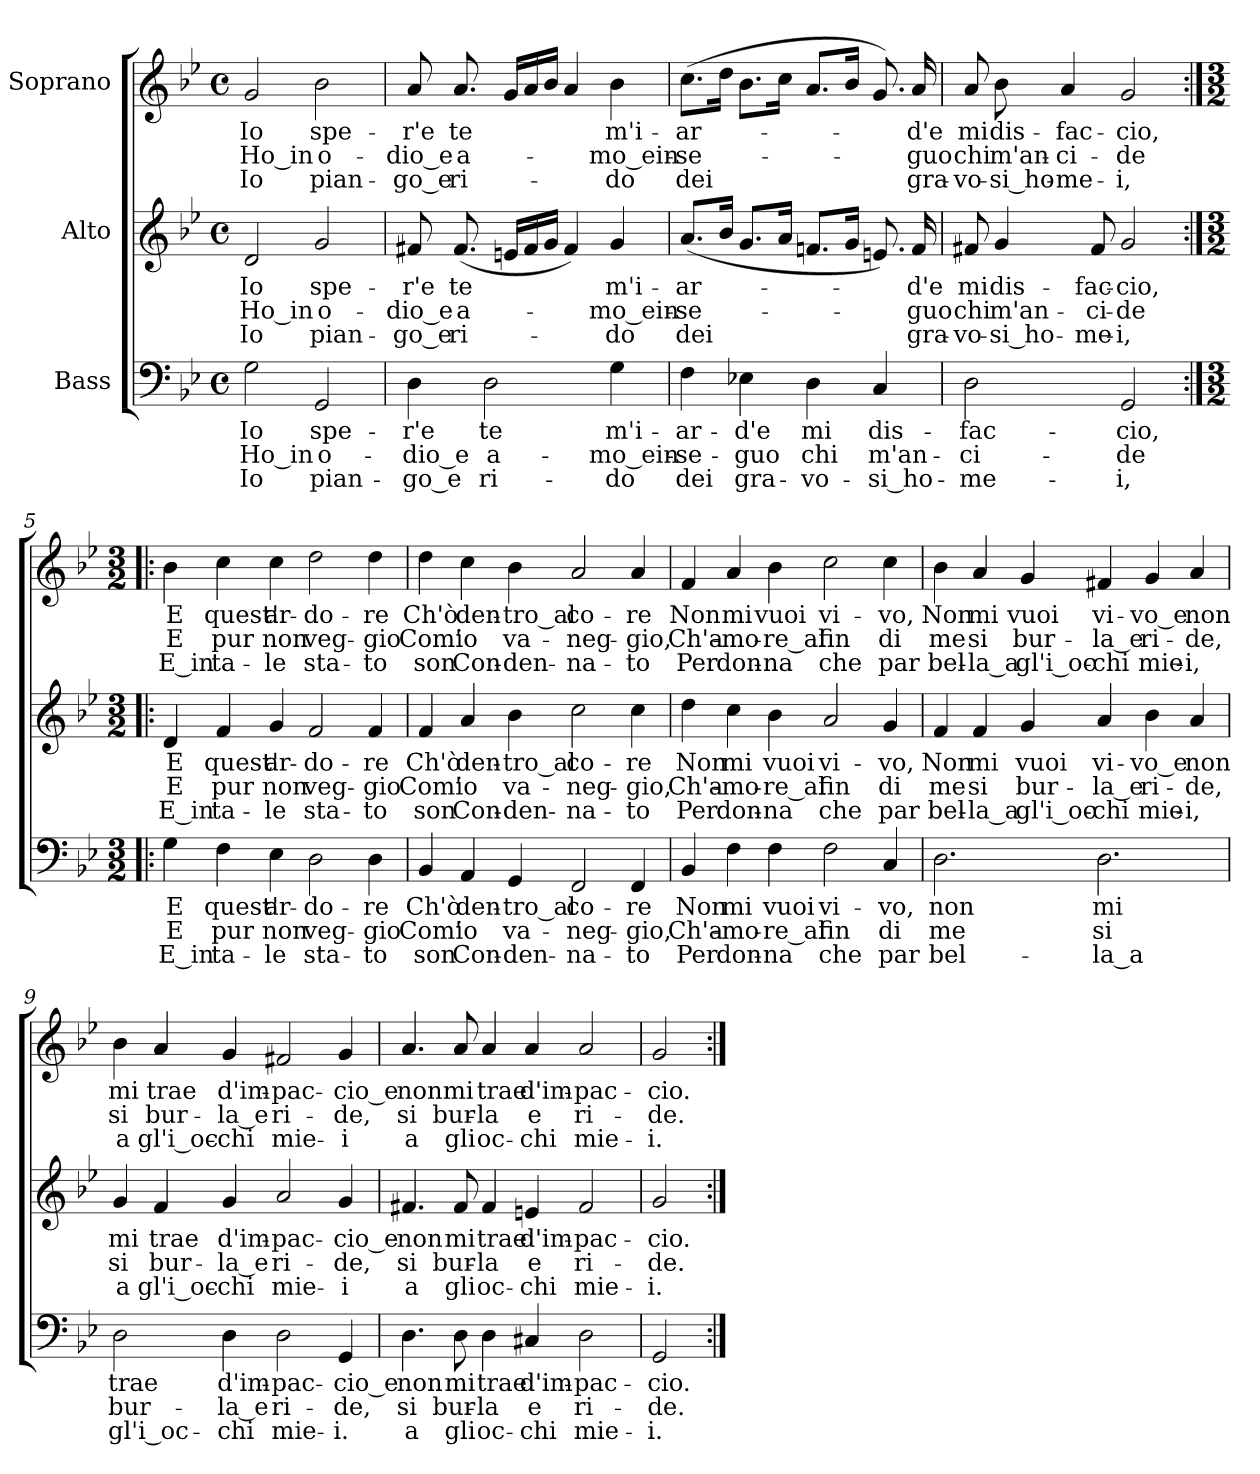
**kern	**text	**text	**text	**kern	**text	**text	**text	**kern	**text	**text	**text
*part3	*part3	*part3	*part3	*part2	*part2	*part2	*part2	*part1	*part1	*part1	*part1
*staff3	*staff3	*staff3	*staff3	*staff2	*staff2	*staff2	*staff2	*staff1	*staff1	*staff1	*staff1
*I"Bass	*	*	*	*I"Alto	*	*	*	*I"Soprano	*	*	*
*clefF4	*	*	*	*clefG2	*	*	*	*clefG2	*	*	*
*k[b-e-]	*	*	*	*k[b-e-]	*	*	*	*k[b-e-]	*	*	*
*g:	*	*	*	*g:	*	*	*	*g:	*	*	*
*M4/4	*	*	*	*M4/4	*	*	*	*M4/4	*	*	*
*met(c)	*	*	*	*met(c)	*	*	*	*met(c)	*	*	*
=1	=1	=1	=1	=1	=1	=1	=1	=1	=1	=1	=1
2G\	Io	Ho_in	Io	2d/	Io	Ho_in	Io	2g/	Io	Ho_in	Io
2GG/	spe-	o-	pian-	2g/	spe-	o-	pian-	2b-\	spe-	o-	pian-
=2	=2	=2	=2	=2	=2	=2	=2	=2	=2	=2	=2
4D\	-r'e	-dio_e	-go_e	8f#X/	-r'e	-dio_e	-go_e	8a/	-r'e	-dio_e	-go_e
.	.	.	.	(8.f#/	te	a-	ri-	8.a/	te	a-	ri-
2D\	te	a-	ri-	.	.	.	.	.	.	.	.
.	.	.	.	16en/LL	.	.	.	16g/LL	.	.	.
.	.	.	.	16f#/	.	.	.	16a/	.	.	.
.	.	.	.	16g/JJ	.	.	.	16b-/JJ	.	.	.
.	.	.	.	4f#/)	.	.	.	4a/	.	.	.
4G\	m'i-	-mo_ein-	-do	4g/	m'i-	-mo_ein-	-do	4b-\	m'i-	-mo_ein-	-do
=3	=3	=3	=3	=3	=3	=3	=3	=3	=3	=3	=3
4F\	-ar-	-se-	dei	(8.a/L	-ar-	-se-	dei	(8.cc\L	-ar-	-se-	dei
.	.	.	.	16b-/Jk	.	.	.	16dd\Jk	.	.	.
4E-X\	-d'e	-guo	gra-	8.g/L	.	.	.	8.b-\L	.	.	.
.	.	.	.	16a/Jk	.	.	.	16cc\Jk	.	.	.
4D\	mi	chi	-vo-	8.fn/L	.	.	.	8.a/L	.	.	.
.	.	.	.	16g/Jk	.	.	.	16b-/Jk	.	.	.
4C/	dis-	m'an-	-si_ho-	8.en/)	.	.	.	8.g/)	.	.	.
.	.	.	.	16f/	-d'e	-guo	gra-	16a/	-d'e	-guo	gra-
!!LO:LB:g=z
=4	=4	=4	=4	=4	=4	=4	=4	=4	=4	=4	=4
2D\	-fac-	-ci-	-me-	8f#X/	mi	chi	-vo-	8a/	mi	chi	-vo-
.	.	.	.	4g/	-dis-	m'an-	-si_ho-	8b-\	dis-	m'an-	-si_ho-
.	.	.	.	.	.	.	.	4a/	-fac-	-ci-	-me-
.	.	.	.	8f#/	-fac-	-ci-	-me-	.	.	.	.
2GG/	-cio,	-de	-i,	2g/	-cio,	-de	-i,	2g/	-cio,	-de	-i,
=5:|!|:	=5:|!|:	=5:|!|:	=5:|!|:	=5:|!|:	=5:|!|:	=5:|!|:	=5:|!|:	=5:|!|:	=5:|!|:	=5:|!|:	=5:|!|:
*M3/2	*	*	*	*M3/2	*	*	*	*M3/2	*	*	*
4G\	E	E	E_in	4d/	E	E	E_in	4b-\	E	E	E_in
4F\	quest'	pur	ta-	4f/	quest'	pur	ta-	4cc\	quest'	pur	ta-
4E-\	ar-	non	-le	4g/	ar-	non	-le	4cc\	ar-	non	-le
2D\	-do-	veg-	sta-	2f/	-do-	veg-	sta-	2dd\	-do-	veg-	sta-
4D\	-re	-gio	-to	4f/	-re	-gio	-to	4dd\	-re	-gio	-to
=6	=6	=6	=6	=6	=6	=6	=6	=6	=6	=6	=6
4BB-/	Ch'ò	Com'	son	4f/	Ch'ò	Com'	son	4dd\	Ch'ò	Com'	son
4AA/	den-	io	Con-	4a/	-den-	io	Con-	4cc\	-den-	io	Con-
4GG/	-tro_al	va-	-den-	4b-\	tro_al	va-	-den-	4b-\	tro_al	va-	-den-
2FF/	co-	-neg-	-na-	2cc\	-co-	-neg-	-na-	2a/	-co-	-neg-	-na-
4FF/	-re	-gio,	-to	4cc\	re	-gio,	-to	4a/	re	-gio,	-to
=7	=7	=7	=7	=7	=7	=7	=7	=7	=7	=7	=7
4BB-/	Non	Ch'a-	Per	4dd\	Non	Ch'a-	Per	4f/	Non	Ch'a-	Per
4F\	mi	-mo-	don-	4cc\	mi	-mo-	don-	4a/	mi	-mo-	don-
4F\	vuoi	-re_al	-na	4b-\	vuoi	-re_al	-na	4b-\	vuoi	-re_al	-na
2F\	vi-	fin	che	2a/	-vi-	fin	che	2cc\	vi-	fin	che
4C/	-vo,	di	par	4g/	vo,	di	par	4cc\	-vo,	di	par
!!LO:LB:g=z
=8	=8	=8	=8	=8	=8	=8	=8	=8	=8	=8	=8
2.D\	non	me	bel-	4f/	Non	me	bel-	4b-\	Non	me	bel-
.	.	.	.	4f/	mi	si	-la_a	4a/	mi	si	-la_a
.	.	.	.	4g/	vuoi	bur-	gl'i_oc-	4g/	vuoi	bur-	gl'i_oc-
2.D\	mi	si	-la_a	4a/	vi-	-la_e	-chi	4f#X/	vi-	-la_e	-chi
.	.	.	.	4b-\	-vo_e	ri-	mie-	4g/	-vo_e	ri-	mie-
.	.	.	.	4a/	non	-de,	-i,	4a/	non	-de,	-i,
=9	=9	=9	=9	=9	=9	=9	=9	=9	=9	=9	=9
2D\	trae	bur-	gl'i_oc-	4g/	mi	si	a	4b-\	mi	si	a
.	.	.	.	4f/	trae	bur-	gl'i_oc-	4a/	trae	bur-	gl'i_oc-
4D\	d'im-	-la_e	-chi	4g/	d'im-	-la_e	-chi	4g/	d'im-	-la_e	-chi
2D\	-pac-	ri-	mie-	2a/	-pac-	ri-	mie-	2f#X/	-pac-	ri-	mie-
4GG/	-cio_e	-de,	-i.	4g/	-cio_e	-de,	-i	4g/	-cio_e	-de,	-i
=10	=10	=10	=10	=10	=10	=10	=10	=10	=10	=10	=10
4.D\	non	si	a	4.f#X/	non	si	a	4.a/	non	si	a
8D\	mi	bur-	gli	8f#/	mi	bur-	gli	8a/	mi	bur-	gli
4D\	trae	-la	oc-	4f#/	trae	-la	oc-	4a/	trae	-la	oc-
4C#X/	d'im-	e	-chi	4en/	d'im-	e	-chi	4a/	d'im-	e	-chi
2D\	-pac-	ri-	mie-	2f#/	-pac-	ri-	mie-	2a/	-pac-	ri-	mie-
=11	=11	=11	=11	=11	=11	=11	=11	=11	=11	=11	=11
2GG/	-cio.	de.	-i.	2g/	-cio.	-de.	-i.	2g/	-cio.	-de.	-i.
=:|!	=:|!	=:|!	=:|!	=:|!	=:|!	=:|!	=:|!	=:|!	=:|!	=:|!	=:|!
*-	*-	*-	*-	*-	*-	*-	*-	*-	*-	*-	*-
